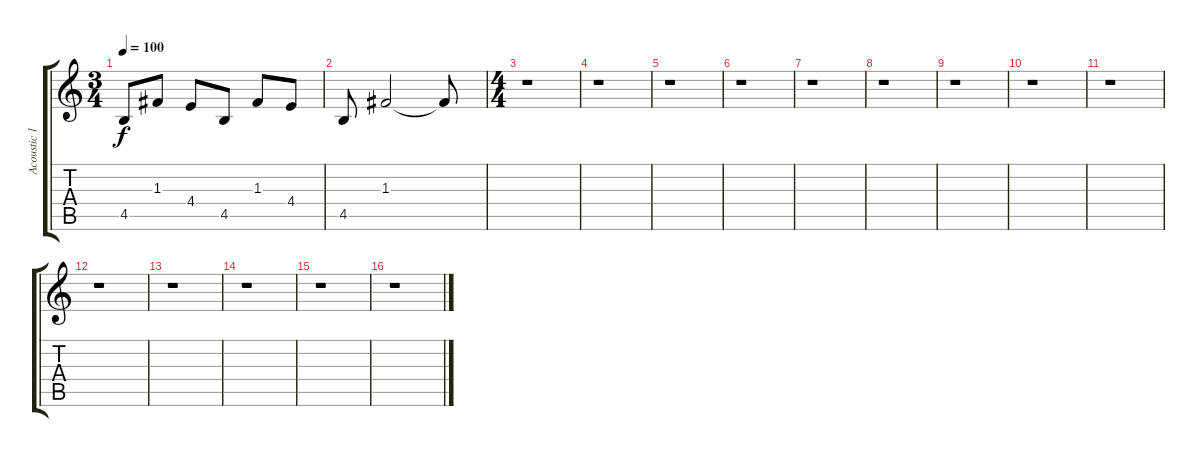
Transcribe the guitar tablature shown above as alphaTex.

\track ("Acoustic 1" "Acoustic 1") {instrument acousticguitarsteel}
\staff {score tabs}
\tuning (D4 A3 F3 C3 G2 D2) {hide}
\ts (3 4)
\tempo 100
\clef g2
\ks c
4.5.8{dy f} 1.3.8 4.4.8 4.5.8 1.3.8 4.4.8 |
4.5.8 1.3.2 1.3{t}.8 |
\ts (4 4)
r.1 |
r.1 |
r.1 |
r.1 |
r.1 |
r.1 |
r.1 |
r.1 |
r.1 |
r.1 |
r.1 |
r.1 |
r.1 |
r.1
